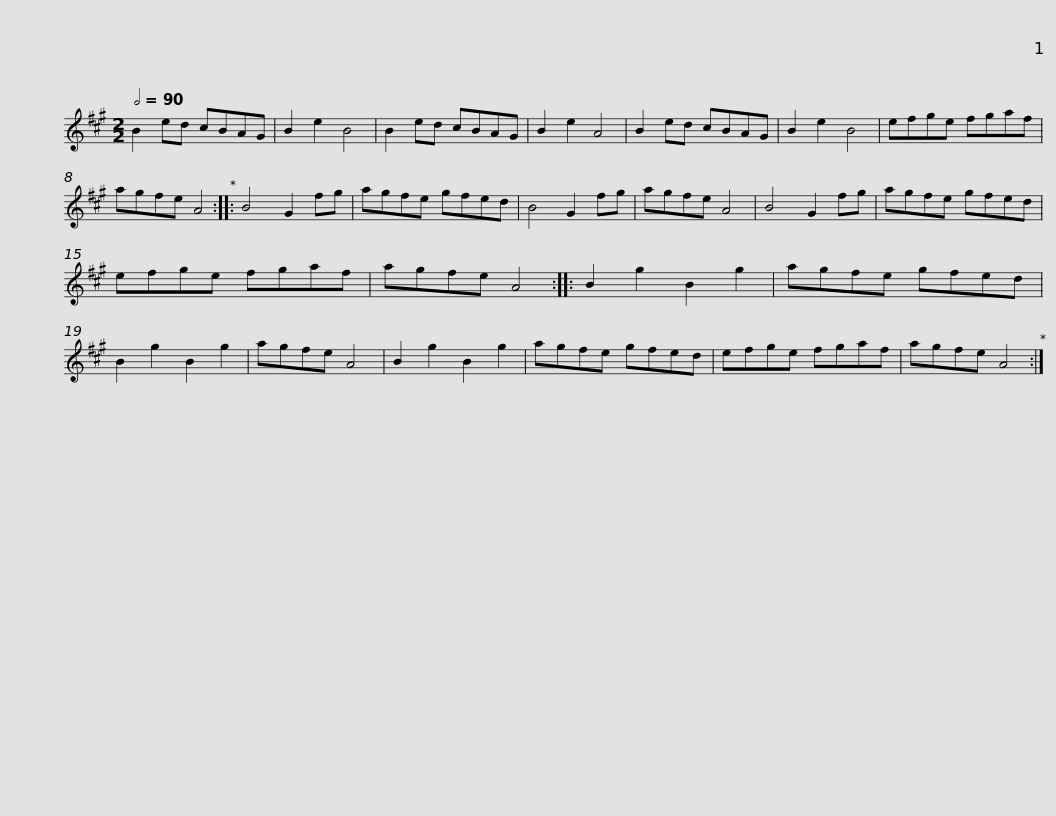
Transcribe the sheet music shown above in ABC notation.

X:1
L:1/8
Q:1/2=90
M:2/2
I:linebreak $
K:A
V:1 treble
V:1
 B2 ed cBAG | B2 e2 B4 | B2 ed cBAG | B2 e2 A4 | B2 ed cBAG | %5
 B2 e2 B4 | efge fgaf |$ agfe A4 :: B4 G2 fg | agfe gfed | %10
 B4 G2 fg | agfe A4 | B4 G2 fg | agfe gfed |$ efge fgaf | %15
 agfe A4 :: B2 g2 B2 g2 | agfe gfed | B2 g2 B2 g2 | agfe A4 | %20
 B2 g2 B2 g2 |$ agfe gfed | efge fgaf | agfe A4 :| %24
